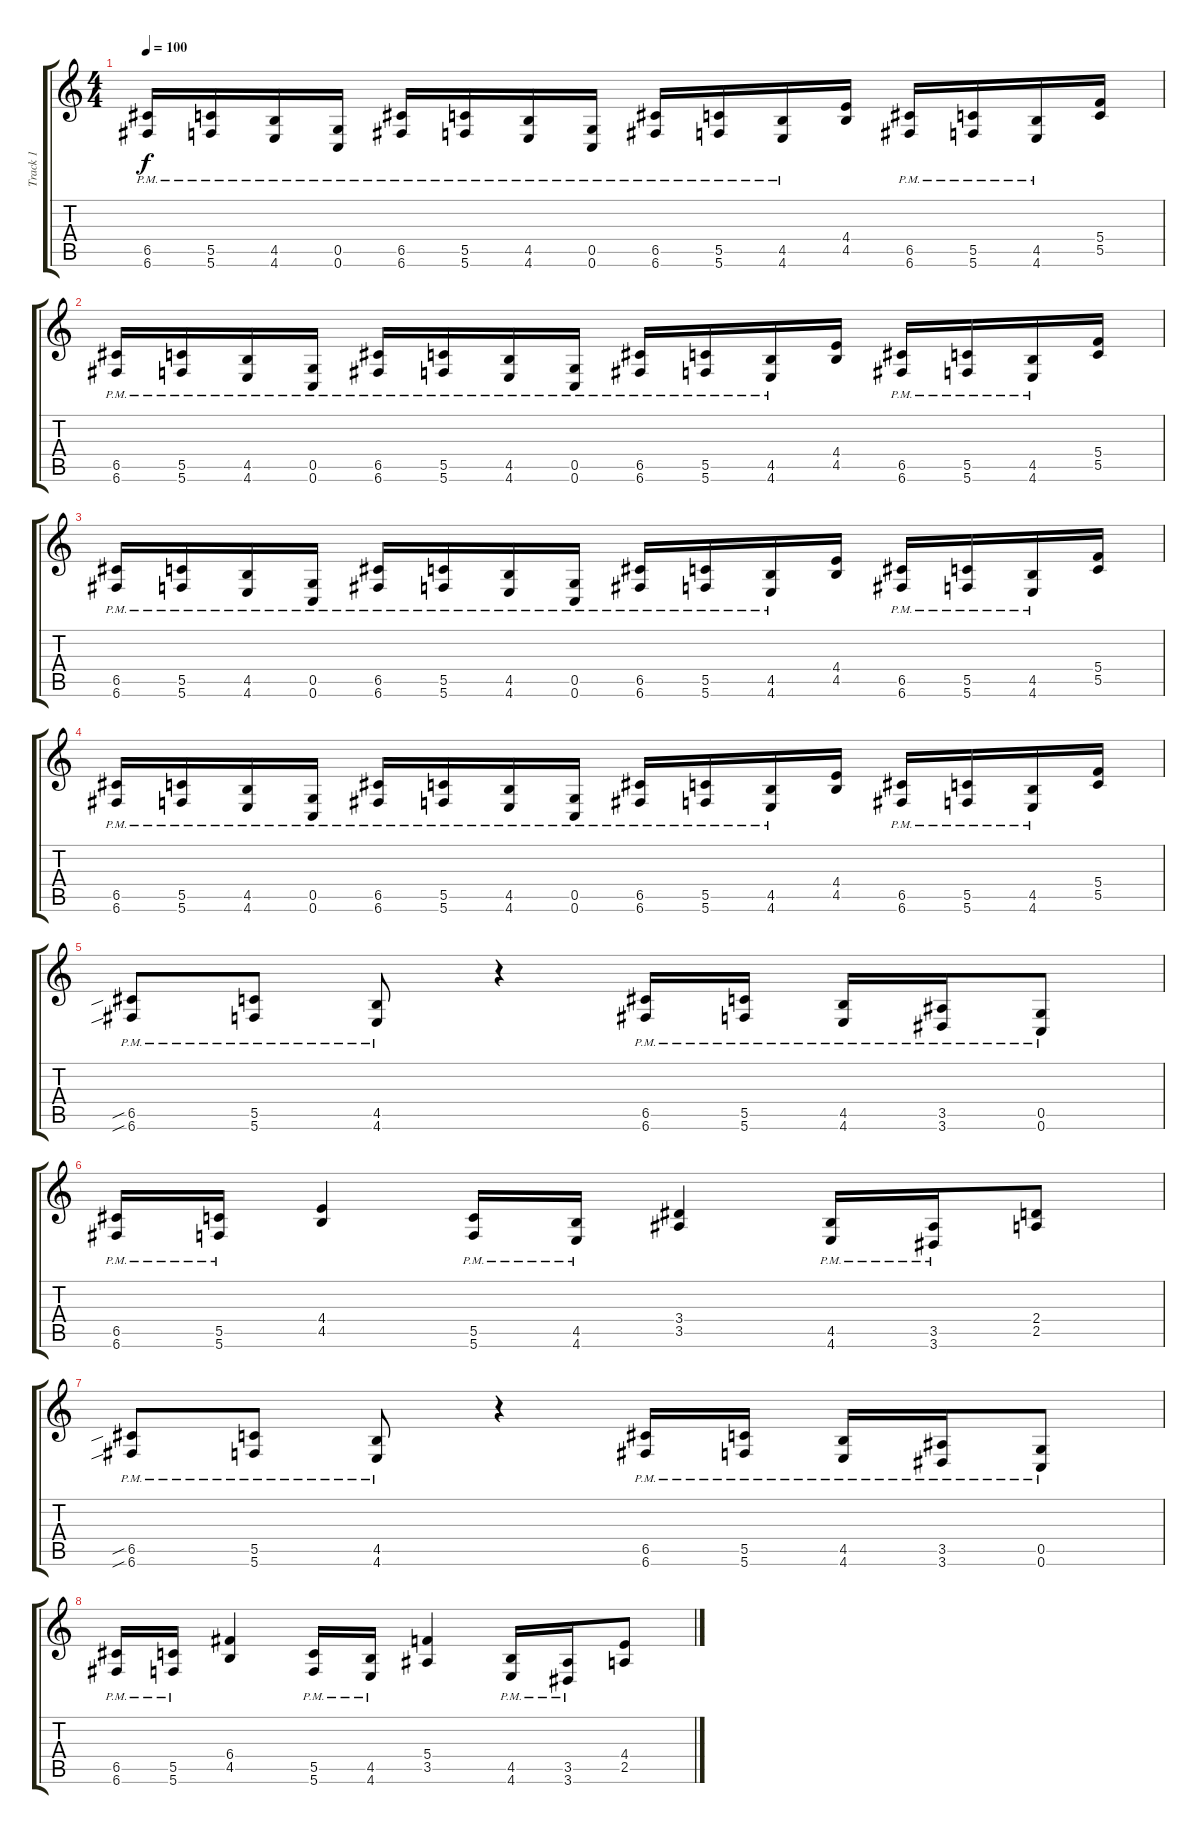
\track ("Track 1" "Track 1") {instrument distortionguitar}
\staff {score tabs}
\tuning (D4 A3 F3 C3 G2 C2) {hide}
\ts (4 4)
\tempo 100
\clef g2
\ks c
(6.5{pm} 6.6{pm}).16{dy f} (5.5{pm} 5.6{pm}).16 (4.5{pm} 4.6{pm}).16 (0.5{pm} 0.6{pm}).16 (6.5{pm} 6.6{pm}).16 (5.5{pm} 5.6{pm}).16 (4.5{pm} 4.6{pm}).16 (0.5{pm} 0.6{pm}).16 (6.5{pm} 6.6{pm}).16 (5.5{pm} 5.6{pm}).16 (4.5{pm} 4.6{pm}).16 (4.4 4.5).16 (6.5{pm} 6.6{pm}).16 (5.5{pm} 5.6{pm}).16 (4.5{pm} 4.6{pm}).16 (5.4 5.5).16 |
(6.5{pm} 6.6{pm}).16 (5.5{pm} 5.6{pm}).16 (4.5{pm} 4.6{pm}).16 (0.5{pm} 0.6{pm}).16 (6.5{pm} 6.6{pm}).16 (5.5{pm} 5.6{pm}).16 (4.5{pm} 4.6{pm}).16 (0.5{pm} 0.6{pm}).16 (6.5{pm} 6.6{pm}).16 (5.5{pm} 5.6{pm}).16 (4.5{pm} 4.6{pm}).16 (4.4 4.5).16 (6.5{pm} 6.6{pm}).16 (5.5{pm} 5.6{pm}).16 (4.5{pm} 4.6{pm}).16 (5.4 5.5).16 |
(6.5{pm} 6.6{pm}).16 (5.5{pm} 5.6{pm}).16 (4.5{pm} 4.6{pm}).16 (0.5{pm} 0.6{pm}).16 (6.5{pm} 6.6{pm}).16 (5.5{pm} 5.6{pm}).16 (4.5{pm} 4.6{pm}).16 (0.5{pm} 0.6{pm}).16 (6.5{pm} 6.6{pm}).16 (5.5{pm} 5.6{pm}).16 (4.5{pm} 4.6{pm}).16 (4.4 4.5).16 (6.5{pm} 6.6{pm}).16 (5.5{pm} 5.6{pm}).16 (4.5{pm} 4.6{pm}).16 (5.4 5.5).16 |
(6.5{pm} 6.6{pm}).16 (5.5{pm} 5.6{pm}).16 (4.5{pm} 4.6{pm}).16 (0.5{pm} 0.6{pm}).16 (6.5{pm} 6.6{pm}).16 (5.5{pm} 5.6{pm}).16 (4.5{pm} 4.6{pm}).16 (0.5{pm} 0.6{pm}).16 (6.5{pm} 6.6{pm}).16 (5.5{pm} 5.6{pm}).16 (4.5{pm} 4.6{pm}).16 (4.4 4.5).16 (6.5{pm} 6.6{pm}).16 (5.5{pm} 5.6{pm}).16 (4.5{pm} 4.6{pm}).16 (5.4 5.5).16 |
(6.5{sib pm} 6.6{sib pm}).8 (5.5{pm} 5.6{pm}).8 (4.5{pm} 4.6{pm}).8 r.4 (6.5{pm} 6.6{pm}).16 (5.5{pm} 5.6{pm}).16 (4.5{pm} 4.6{pm}).16 (3.5{pm} 3.6{pm}).16 (0.5{pm} 0.6{pm}).8 |
(6.5{pm} 6.6{pm}).16 (5.5{pm} 5.6{pm}).16 (4.4 4.5).4 (5.5{pm} 5.6{pm}).16 (4.5{pm} 4.6{pm}).16 (3.4 3.5).4 (4.5{pm} 4.6{pm}).16 (3.5{pm} 3.6{pm}).16 (2.4 2.5).8 |
(6.5{sib pm} 6.6{sib pm}).8 (5.5{pm} 5.6{pm}).8 (4.5{pm} 4.6{pm}).8 r.4 (6.5{pm} 6.6{pm}).16 (5.5{pm} 5.6{pm}).16 (4.5{pm} 4.6{pm}).16 (3.5{pm} 3.6{pm}).16 (0.5{pm} 0.6{pm}).8 |
(6.5{pm} 6.6{pm}).16 (5.5{pm} 5.6{pm}).16 (6.4 4.5).4 (5.5{pm} 5.6{pm}).16 (4.5{pm} 4.6{pm}).16 (5.4 3.5).4 (4.5{pm} 4.6{pm}).16 (3.5{pm} 3.6{pm}).16 (4.4 2.5).8
